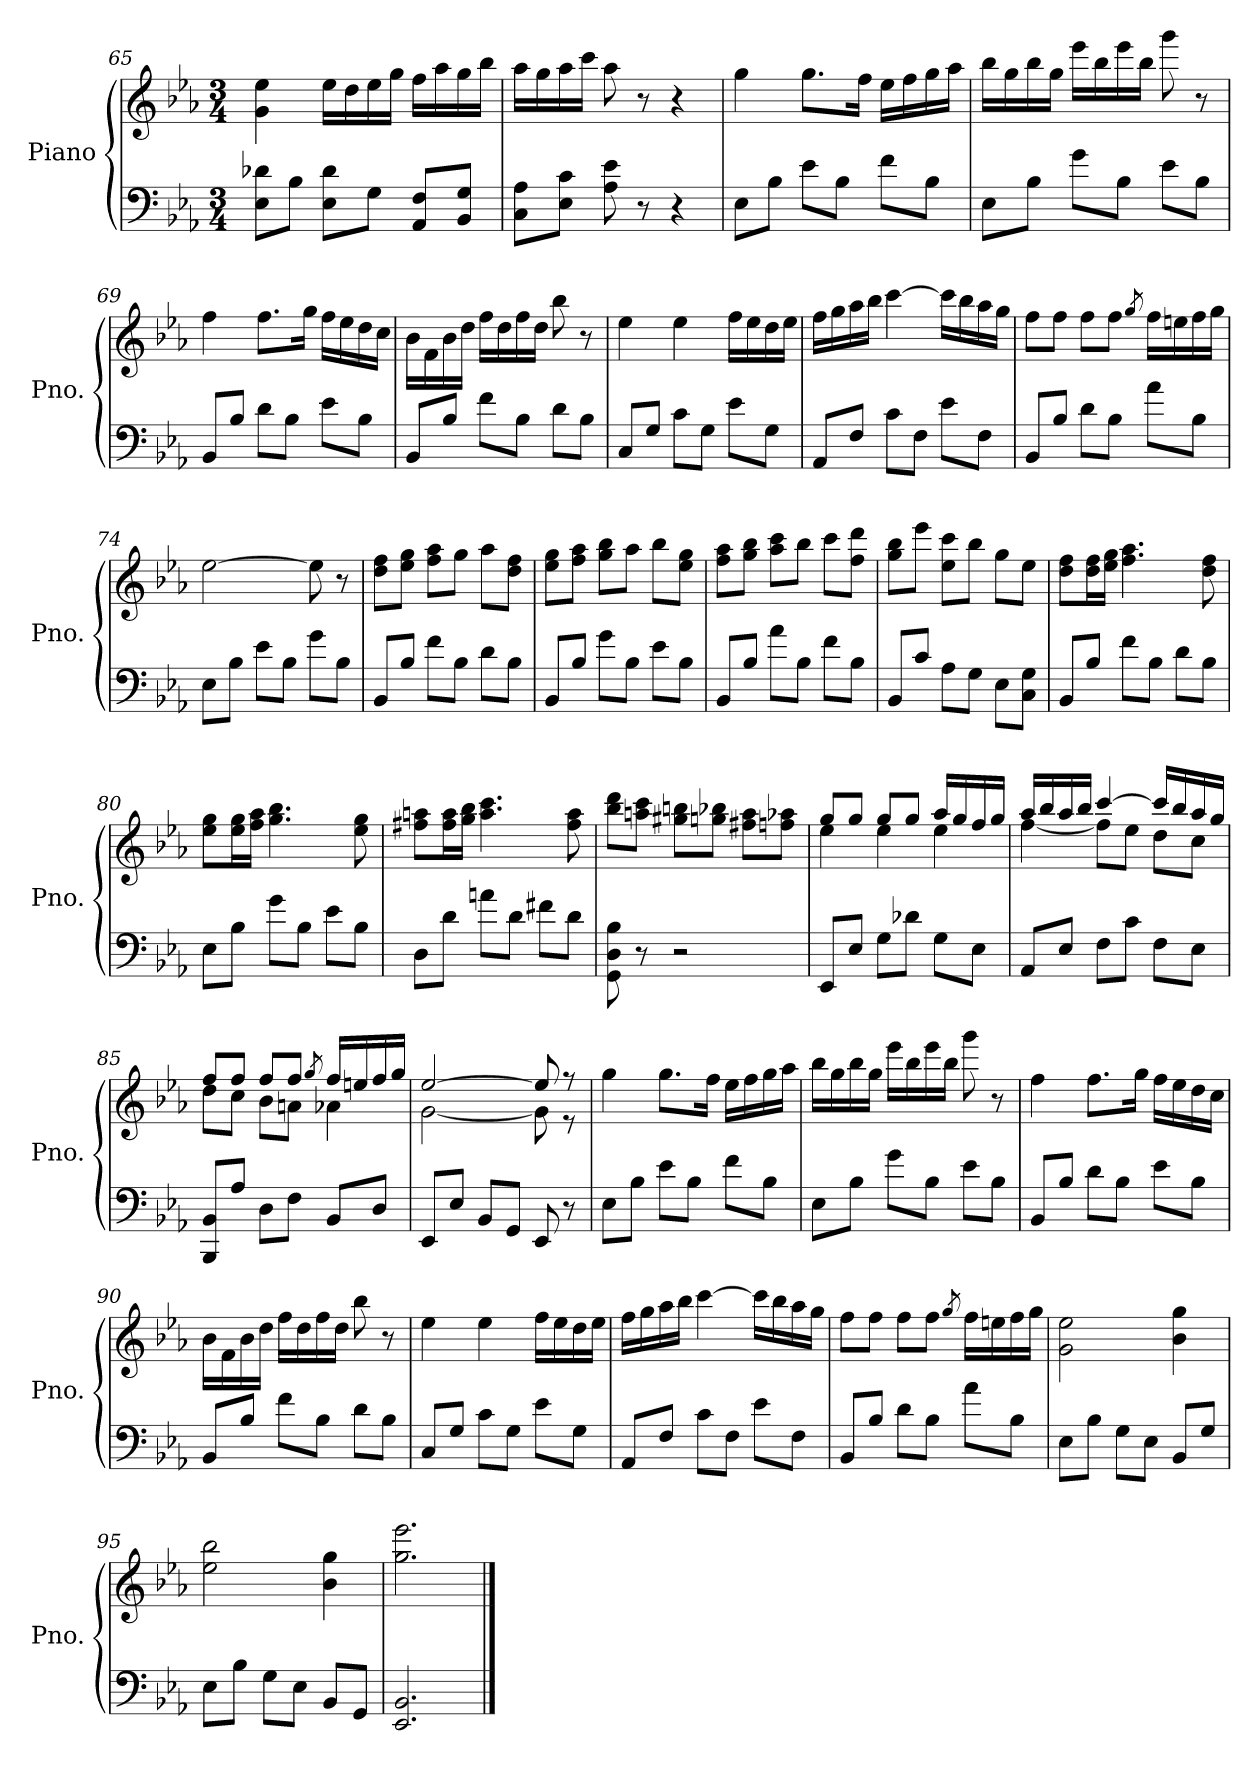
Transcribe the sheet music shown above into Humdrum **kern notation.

**kern	**kern
*part1	*part1
*staff2	*staff1
*I"Piano	*
*I'Pno.	*
*clefF4	*clefG2
*k[b-e-a-]	*k[b-e-a-]
*E-:	*E-:
*M3/4	*M3/4
=65	=65
8E-\ 8d-X\L	4g\ 4ee-\
8B-\J	.
8E-\ 8d-\L	16ee-\LL
.	16dd\
8G\J	16ee-\
.	16gg\JJ
8AA-/ 8F/L	16ff\LL
.	16aa-\
8BB-/ 8G/J	16gg\
.	16bb-\JJ
!!LO:PB:g=z
=66	=66
8C\ 8A-\L	16aa-\LL
.	16gg\
8E-\ 8c\J	16aa-\
.	16ccc\JJ
8A-\ 8e-\	8aa-\
8r	8r
4r	4r
=67	=67
8E-\L	4gg\
8B-\J	.
8e-\L	8.gg\L
8B-\J	.
.	16ff\Jk
8f\L	16ee-\LL
.	16ff\
8B-\J	16gg\
.	16aa-\JJ
=68	=68
8E-\L	16bb-\LL
.	16gg\
8B-\J	16bb-\
.	16gg\JJ
8g\L	16eee-\LL
.	16bb-\
8B-\J	16eee-\
.	16bb-\JJ
8e-\L	8ggg\
8B-\J	8r
=69	=69
8BB-/L	4ff\
8B-/J	.
8d\L	8.ff\L
8B-\J	.
.	16gg\Jk
8e-\L	16ff\LL
.	16ee-\
8B-\J	16dd\
.	16cc\JJ
=70	=70
8BB-/L	16b-\LL
.	16f\
8B-/J	16b-\
.	16dd\JJ
8f\L	16ff\LL
.	16dd\
8B-\J	16ff\
.	16dd\JJ
8d\L	8bb-\
8B-\J	8r
!!LO:LB:g=z
=71	=71
8C/L	4ee-\
8G/J	.
8c\L	4ee-\
8G\J	.
8e-\L	16ff\LL
.	16ee-\
8G\J	16dd\
.	16ee-\JJ
=72	=72
8AA-/L	16ff\LL
.	16gg\
8F/J	16aa-\
.	16bb-\JJ
8c\L	[4ccc\
8F\J	.
8e-\L	16ccc\LL]
.	16bb-\
8F\J	16aa-\
.	16gg\JJ
=73	=73
8BB-/L	8ff\L
8B-/J	8ff\J
8d\L	8ff\L
8B-\J	8ff\J
.	8qgg/
8a-\L	16ff\LL
.	16een\
8B-\J	16ff\
.	16gg\JJ
=74	=74
8E-\L	[2ee-\
8B-\J	.
8e-\L	.
8B-\J	.
8g\L	8ee-\]
8B-\J	8r
=75	=75
8BB-/L	8dd\ 8ff\L
8B-/J	8ee-\ 8gg\J
8f\L	8ff\ 8aa-\L
8B-\J	8gg\J
8d\L	8aa-\L
8B-\J	8dd\ 8ff\J
=76	=76
8BB-/L	8ee-\ 8gg\L
8B-/J	8ff\ 8aa-\J
8g\L	8gg\ 8bb-\L
8B-\J	8aa-\J
8e-\L	8bb-\L
8B-\J	8ee-\ 8gg\J
!!LO:LB:g=z
=77	=77
8BB-/L	8ff\ 8aa-\L
8B-/J	8gg\ 8bb-\J
8a-\L	8aa-\ 8ccc\L
8B-\J	8bb-\J
8f\L	8ccc\L
8B-\J	8ff\ 8ddd\J
=78	=78
8BB-/L	8gg\ 8bb-\L
8c/J	8eee-\J
8A-\L	8ee-\ 8ccc\L
8G\J	8bb-\J
8E-\L	8gg\L
8C\ 8G\J	8ee-\J
=79	=79
8BB-/L	8dd\ 8ff\L
8B-/J	16dd\ 16ff\L
.	16ee-\ 16gg\JJ
8f\L	4.ff\ 4.aa-\
8B-\J	.
8d\L	.
8B-\J	8dd\ 8ff\
=80	=80
8E-\L	8ee-\ 8gg\L
8B-\J	16ee-\ 16gg\L
.	16ff\ 16aa-\JJ
8g\L	4.gg\ 4.bb-\
8B-\J	.
8e-\L	.
8B-\J	8ee-\ 8gg\
=81	=81
8D\L	8ff#X\ 8aan\L
8d\J	16ff#\ 16aa\L
.	16gg\ 16bb-\JJ
8an\L	4.aa\ 4.ccc\
8d\J	.
8f#X\L	.
8d\J	8ff#\ 8aa\
=82	=82
8GG\ 8D\ 8B-\	8bb-\ 8ddd\L
8r	8aan\ 8ccc\J
2r	8gg#X\ 8bbn\L
.	8ggn\ 8bb-X\J
.	8ff#X\ 8aa\L
.	8ffn\ 8aa-X\J
!!LO:LB:g=z
=83	=83
*	*^
8EE-/L	8gg/L	4ee-\
8E-/J	8gg/J	.
8G\L	8gg/L	4ee-\
8d-X\J	8gg/J	.
8G\L	16aa-/LL	4ee-\
.	16gg/	.
8E-\J	16ff/	.
.	16gg/JJ	.
=84	=84	=84
8AA-/L	16aa-/LL	[4ff\
.	16bb-/	.
8E-/J	16aa-/	.
.	16bb-/JJ	.
8F\L	[4ccc/	8ff\L]
8c\J	.	8ee-\J
8F\L	16ccc/LL]	8dd\L
.	16bb-/	.
8E-\J	16aa-/	8cc\J
.	16gg/JJ	.
=85	=85	=85
8BBB-/ 8BB-/L	8ff/L	8dd\L
8A-/J	8ff/J	8cc\J
8D\L	8ff/L	8b-\L
8F\J	8ff/J	8an\J
.	8qgg/	.
8BB-/L	16ff/LL	4a-X\
.	16een/	.
8D/J	16ff/	.
.	16gg/JJ	.
=86	=86	=86
8EE-/L	[2ee-/	[2g\
8E-/J	.	.
8BB-/L	.	.
8GG/J	.	.
8EE-/	8ee-/]	8g\]
8r	8r	8r
*	*v	*v
=87	=87
8E-\L	4gg\
8B-\J	.
8e-\L	8.gg\L
8B-\J	.
.	16ff\Jk
8f\L	16ee-\LL
.	16ff\
8B-\J	16gg\
.	16aa-\JJ
!!LO:LB:g=z
=88	=88
8E-\L	16bb-\LL
.	16gg\
8B-\J	16bb-\
.	16gg\JJ
8g\L	16eee-\LL
.	16bb-\
8B-\J	16eee-\
.	16bb-\JJ
8e-\L	8ggg\
8B-\J	8r
=89	=89
8BB-/L	4ff\
8B-/J	.
8d\L	8.ff\L
8B-\J	.
.	16gg\Jk
8e-\L	16ff\LL
.	16ee-\
8B-\J	16dd\
.	16cc\JJ
=90	=90
8BB-/L	16b-\LL
.	16f\
8B-/J	16b-\
.	16dd\JJ
8f\L	16ff\LL
.	16dd\
8B-\J	16ff\
.	16dd\JJ
8d\L	8bb-\
8B-\J	8r
=91	=91
8C/L	4ee-\
8G/J	.
8c\L	4ee-\
8G\J	.
8e-\L	16ff\LL
.	16ee-\
8G\J	16dd\
.	16ee-\JJ
=92	=92
8AA-/L	16ff\LL
.	16gg\
8F/J	16aa-\
.	16bb-\JJ
8c\L	[4ccc\
8F\J	.
8e-\L	16ccc\LL]
.	16bb-\
8F\J	16aa-\
.	16gg\JJ
!!LO:LB:g=z
=93	=93
8BB-/L	8ff\L
8B-/J	8ff\J
8d\L	8ff\L
8B-\J	8ff\J
.	8qgg/
8a-\L	16ff\LL
.	16een\
8B-\J	16ff\
.	16gg\JJ
=94	=94
8E-\L	2g\ 2ee-\
8B-\J	.
8G\L	.
8E-\J	.
8BB-/L	4b-\ 4gg\
8G/J	.
=95	=95
8E-\L	2ee-\ 2bb-\
8B-\J	.
8G\L	.
8E-\J	.
8BB-/L	4b-\ 4gg\
8GG/J	.
=96	=96
2.EE-/ 2.BB-/	2.gg\ 2.eee-\
==	==
*-	*-
